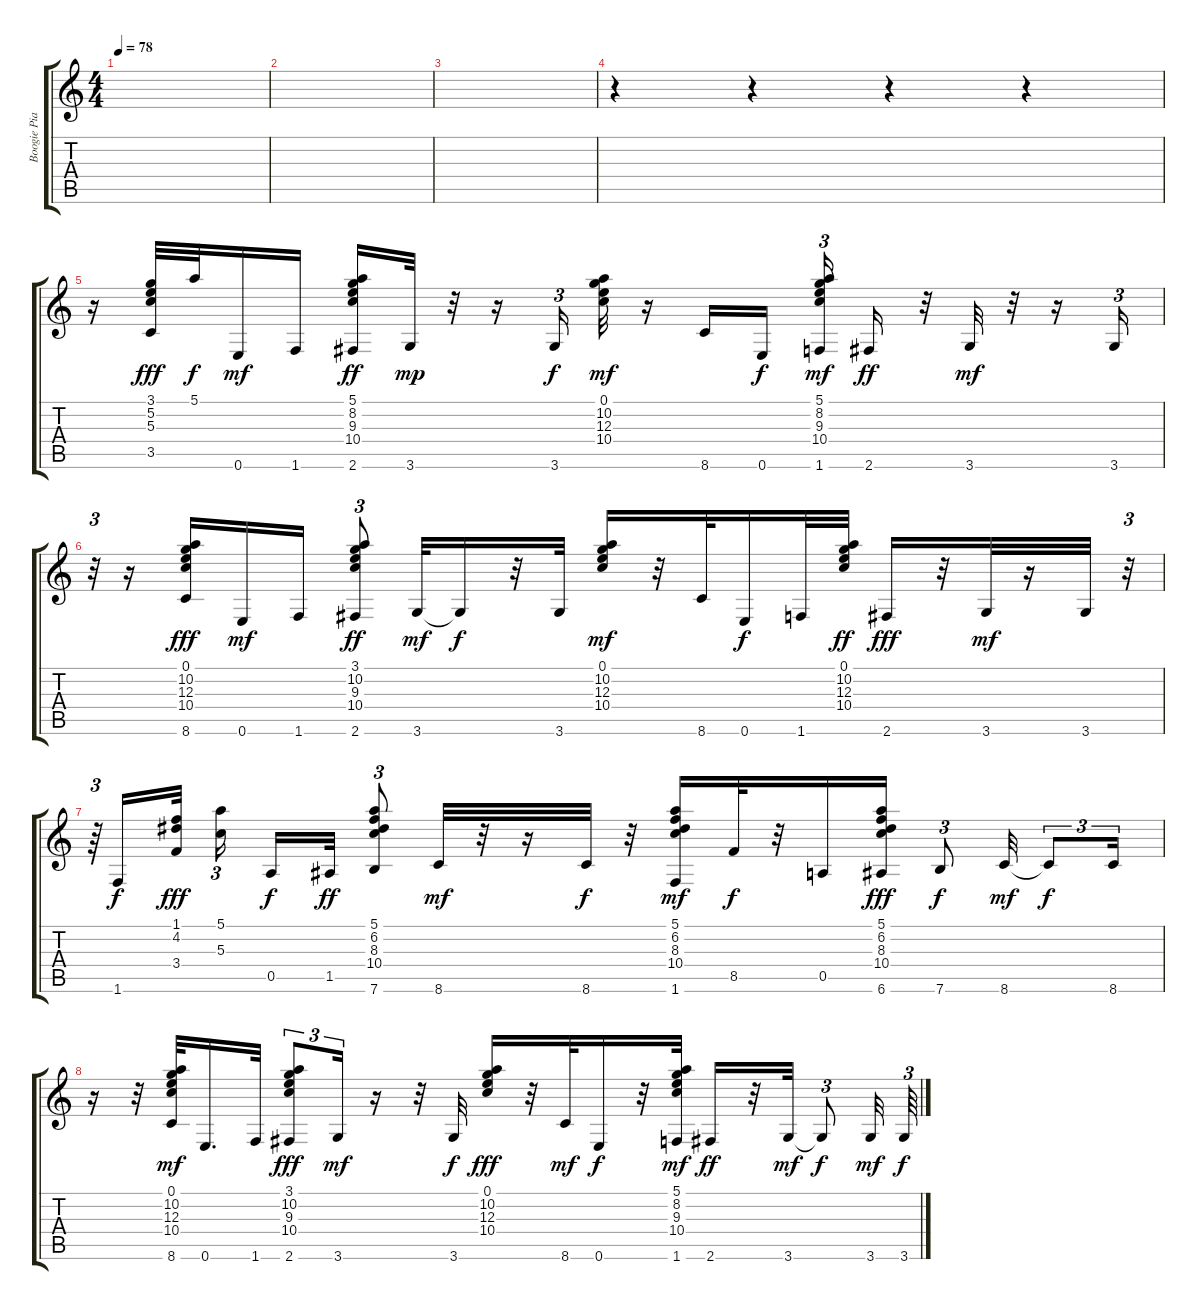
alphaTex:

\track ("Boogie Piano" "Boogie Pia") {instrument acousticguitarsteel}
\staff {score tabs}
\tuning (E4 B3 G3 D3 A2 E2) {hide}
\ts (4 4)
\tempo 78
\clef g2
\ks c
|
|
|
r.4 r.4 r.4 r.4 |
r.16 (3.1 5.2 5.3 3.5).32{dy fff} 5.1.32{dy f} 0.6.16{dy mf} 1.6.16 (5.1 8.2 9.3 10.4 2.6).16{dy ff} 3.6.32{dy mp} r.32 r.16 3.6.16{tu (3 2) dy f} (0.1 10.2 12.3 10.4).32{dy mf} r.16 8.6.16 0.6.16{dy f beam splitsecondary} (5.1 8.2 9.3 10.4 1.6).16{tu (3 2) dy mf} 2.6.16{dy ff} r.32 3.6.32{dy mf} r.32 r.16 3.6.16{tu (3 2)} |
r.32{tu (3 2)} r.16 (0.1 10.2 12.3 10.4 8.6).16{dy fff} 0.6.16{dy mf} 1.6.16 (3.1 10.2 9.3 10.4 2.6).8{tu (3 2) dy ff} 3.6.32{dy mf} 3.6{t}.16{dy f} r.32 3.6.32 (0.1 10.2 12.3 10.4).16{dy mf} r.32 8.6.32 0.6.16{dy f} 1.6.32 (0.1 10.2 12.3 10.4).32{dy ff} 2.6.16{dy fff} r.32 3.6.32{dy mf} r.16 3.6.32 r.32{tu (3 2)} |
r.64{tu (3 2)} 1.6.16{dy f} (1.1 4.2 3.4).32{dy fff beam splitsecondary} (5.1 5.3).16{tu (3 2) beam splitsecondary} 0.5.16{dy f} 1.5.32{dy ff} (5.1 6.2 8.3 10.4 7.6).8{tu (3 2)} 8.6.32{dy mf} r.32 r.16 8.6.32{dy f} r.32 (5.1 6.2 8.3 10.4 1.6).16{dy mf} 8.5.32{dy f} r.32 0.5.16 (5.1 6.2 8.3 10.4 6.6).16{dy fff} 7.6.8{tu (3 2) dy f} 8.6.32{dy mf} 8.6{t}.8{tu (3 2) dy f} 8.6.16{tu (3 2)} |
r.16 r.32 (0.1 10.2 12.3 10.4 8.6).32{dy mf} 0.6.16{d} 1.6.32 (3.1 10.2 9.3 10.4 2.6).8{tu (3 2) dy fff} 3.6.16{tu (3 2) dy mf} r.16 r.32 3.6.32{dy f} (0.1 10.2 12.3 10.4).16{dy fff} r.32 8.6.32{dy mf} 0.6.16{dy f} r.32 (5.1 8.2 9.3 10.4 1.6).32{dy mf} 2.6.16{dy ff} r.32 3.6.32{dy mf} 3.6{t}.8{tu (3 2) dy f} 3.6.32{dy mf} 3.6.64{tu (3 2) dy f}
